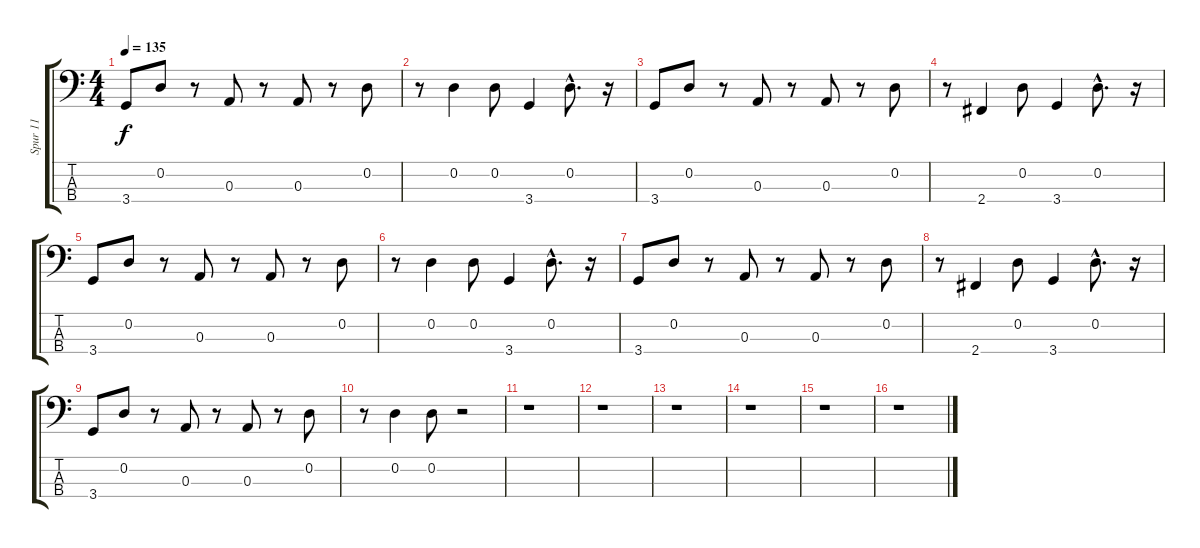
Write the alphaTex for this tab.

\track ("Spur 11" "Spur 11") {instrument electricbassfinger}
\staff {score tabs}
\tuning (G2 D2 A1 E1) {hide}
\ts (4 4)
\tempo 135
\clef f4
\ks c
3.4.8{dy f} 0.2.8 r.8 0.3.8 r.8 0.3.8 r.8 0.2.8 |
r.8 0.2.4 0.2.8 3.4.4 0.2{hac}.8{d} r.16 |
3.4.8 0.2.8 r.8 0.3.8 r.8 0.3.8 r.8 0.2.8 |
r.8 2.4.4 0.2.8 3.4.4 0.2{hac}.8{d} r.16 |
3.4.8 0.2.8 r.8 0.3.8 r.8 0.3.8 r.8 0.2.8 |
r.8 0.2.4 0.2.8 3.4.4 0.2{hac}.8{d} r.16 |
3.4.8 0.2.8 r.8 0.3.8 r.8 0.3.8 r.8 0.2.8 |
r.8 2.4.4 0.2.8 3.4.4 0.2{hac}.8{d} r.16 |
3.4.8 0.2.8 r.8 0.3.8 r.8 0.3.8 r.8 0.2.8 |
r.8 0.2.4 0.2.8 r.2 |
r.1 |
r.1 |
r.1 |
r.1 |
r.1 |
r.1
